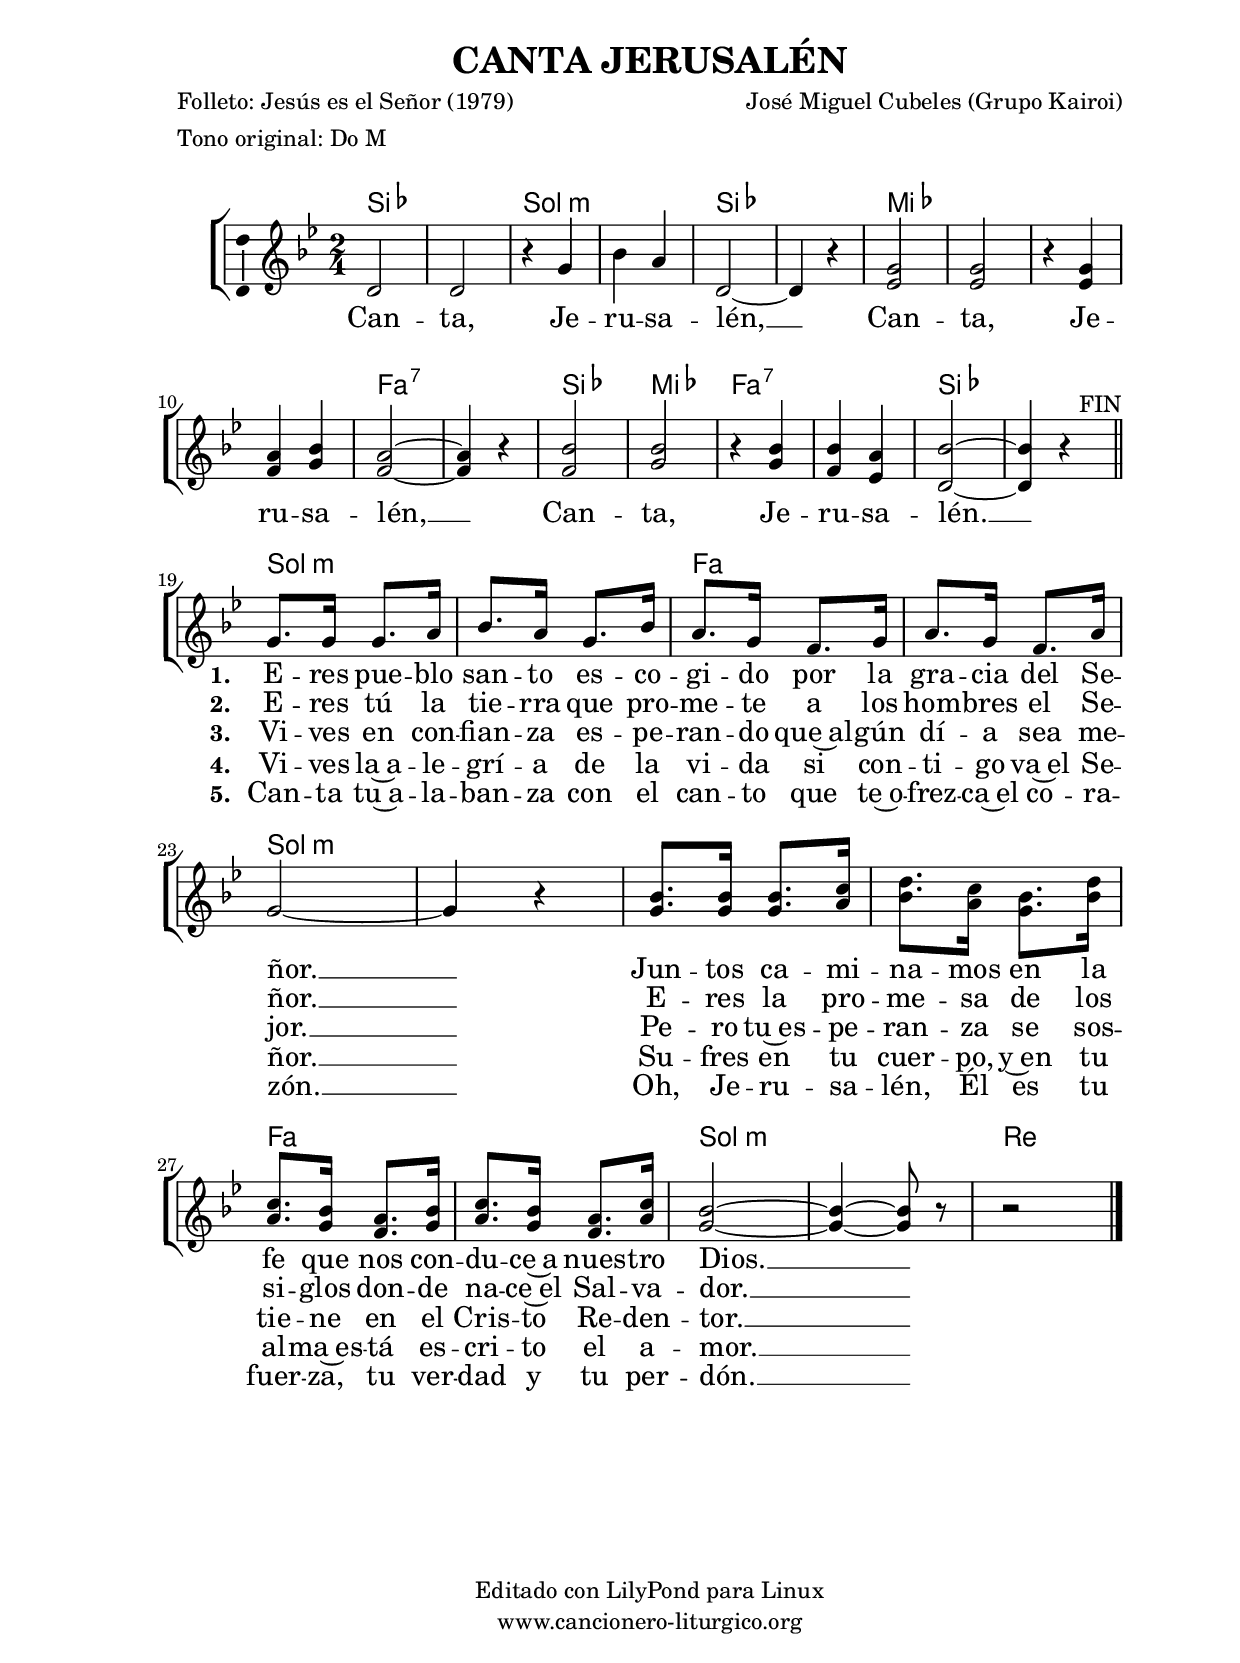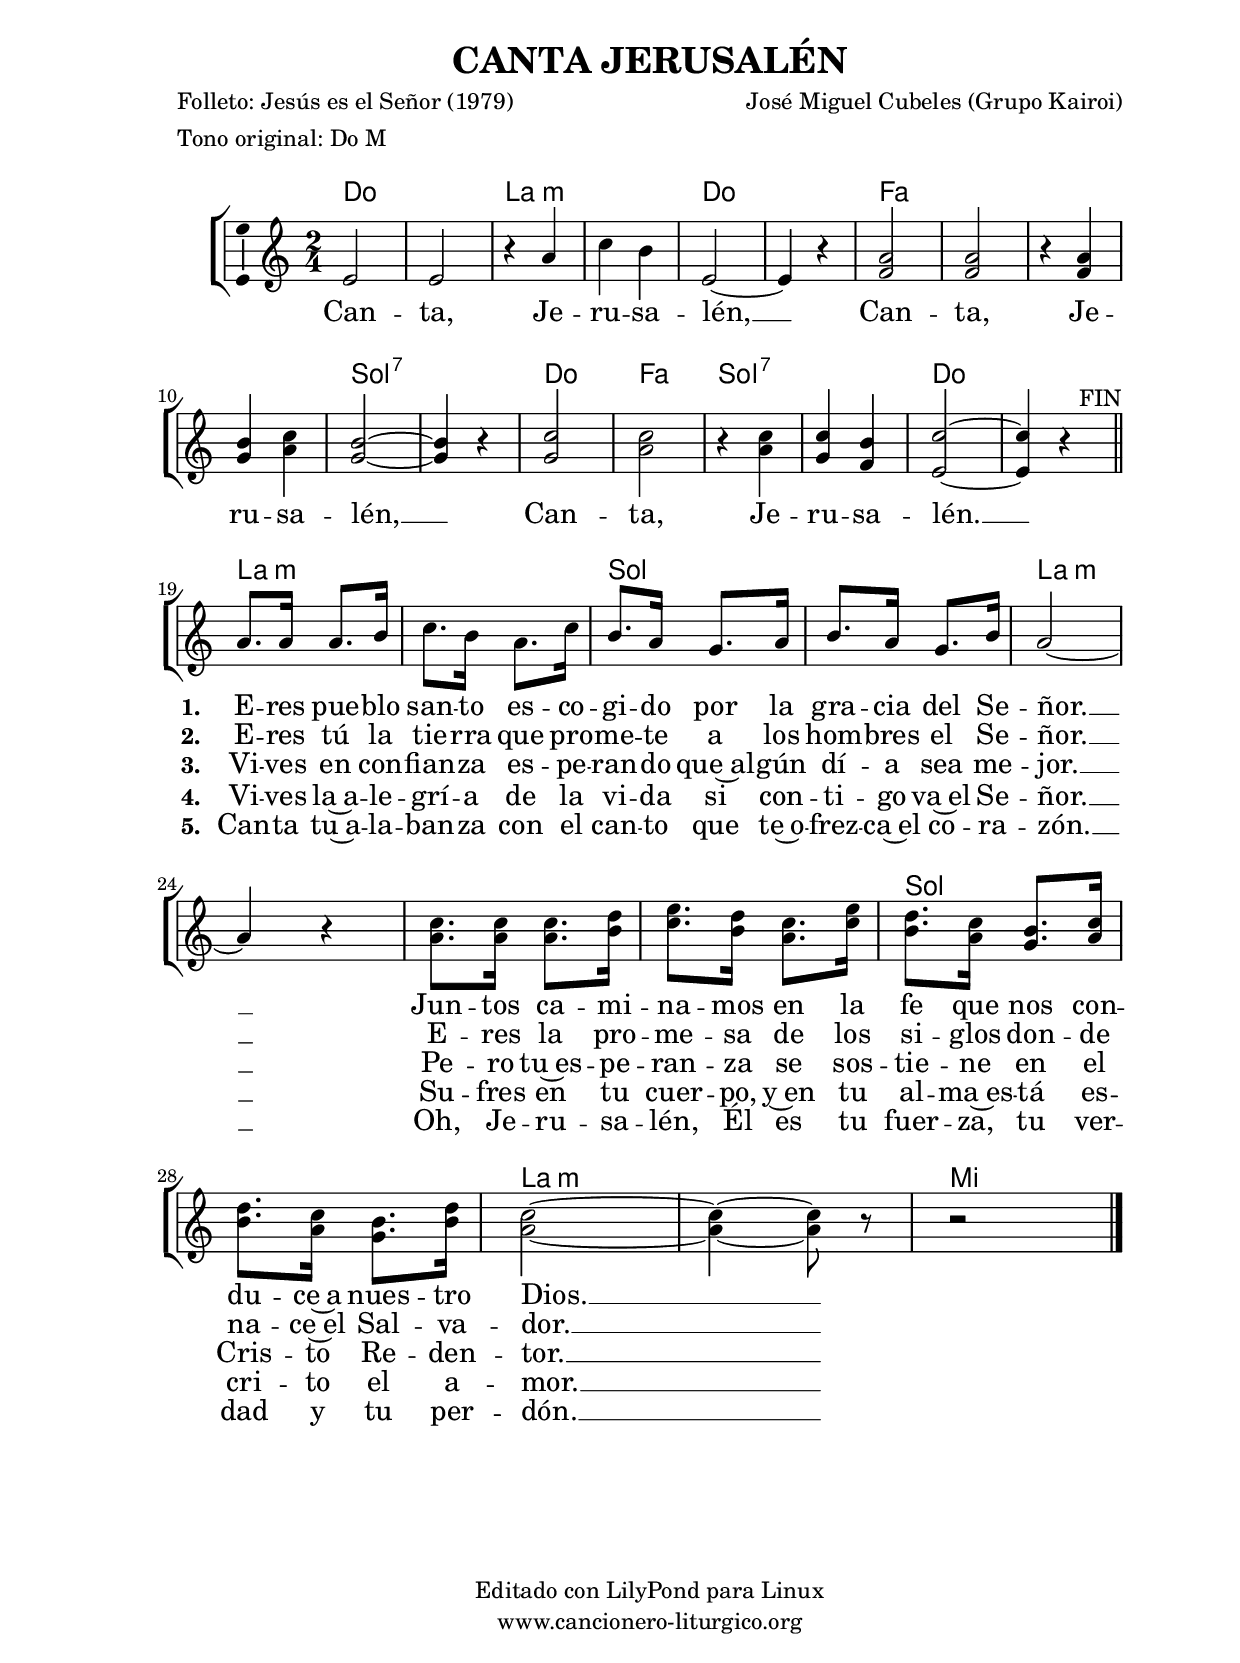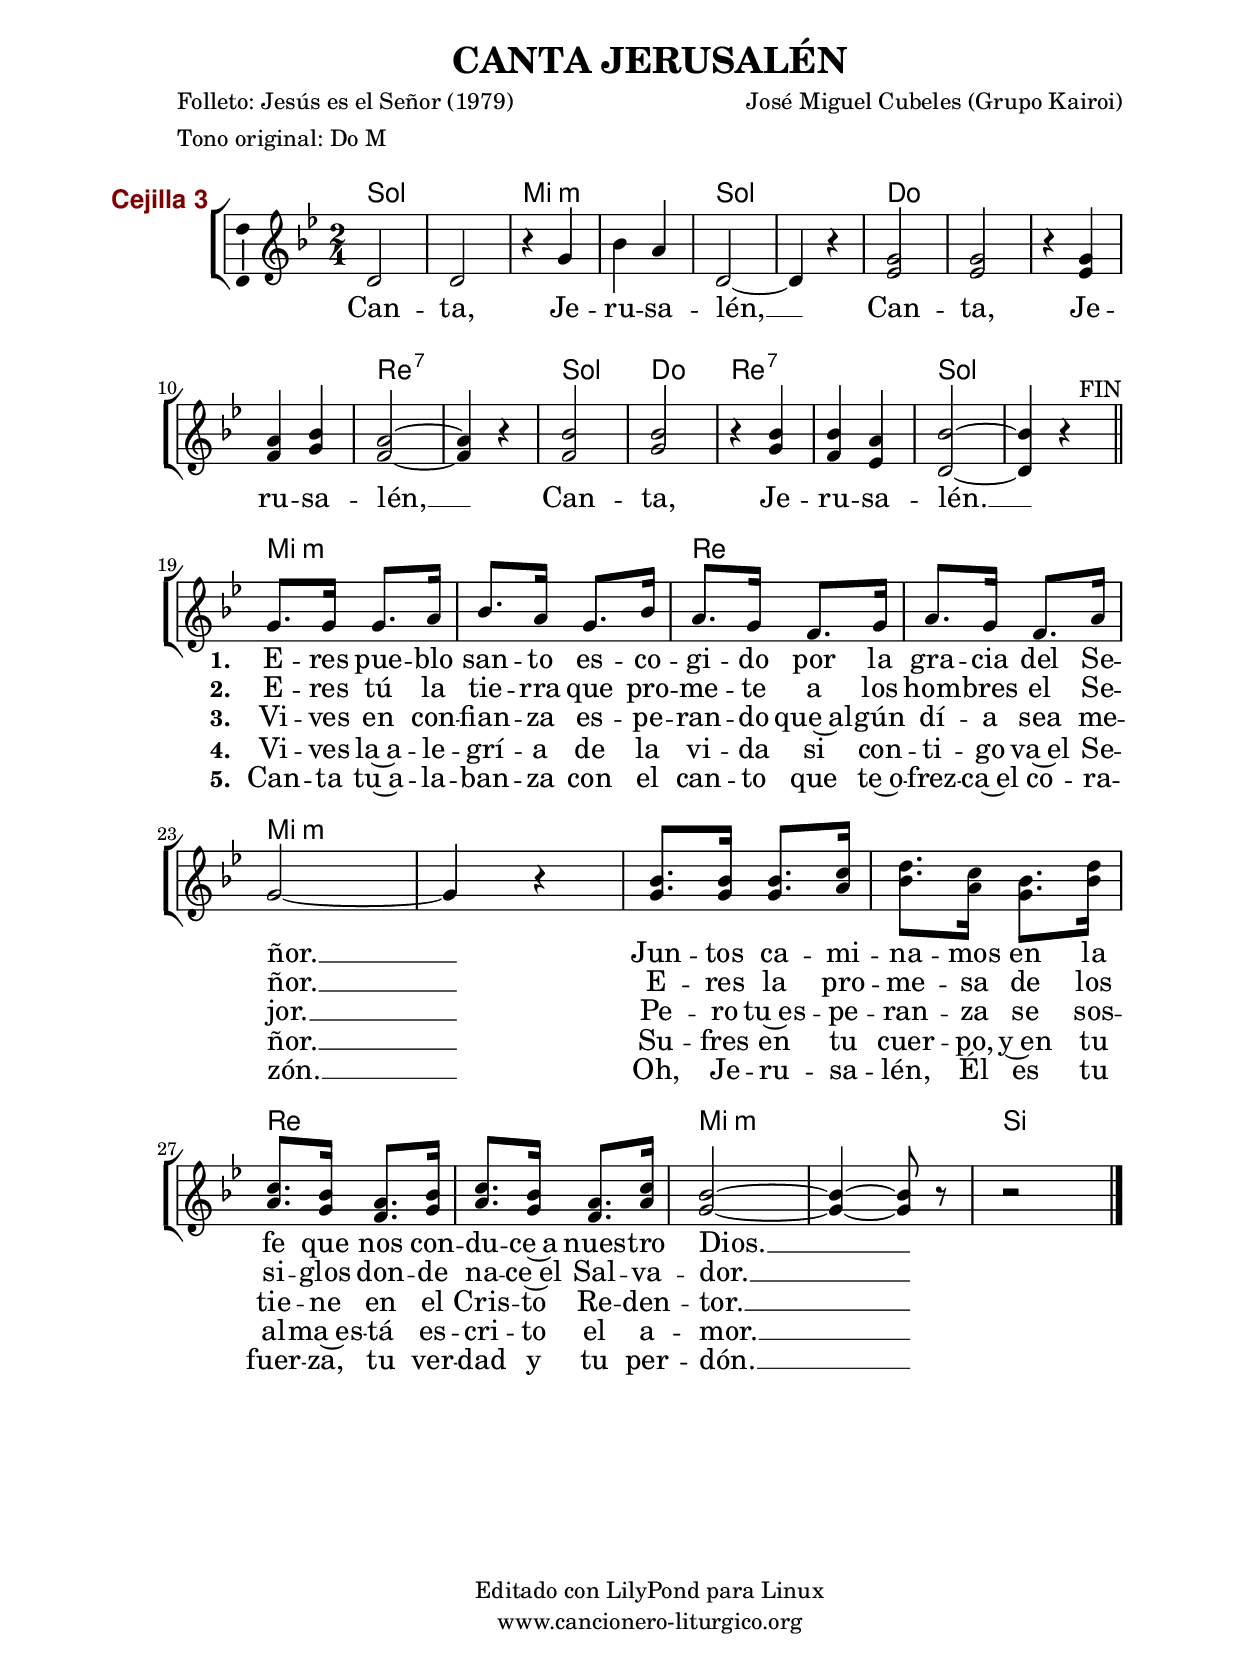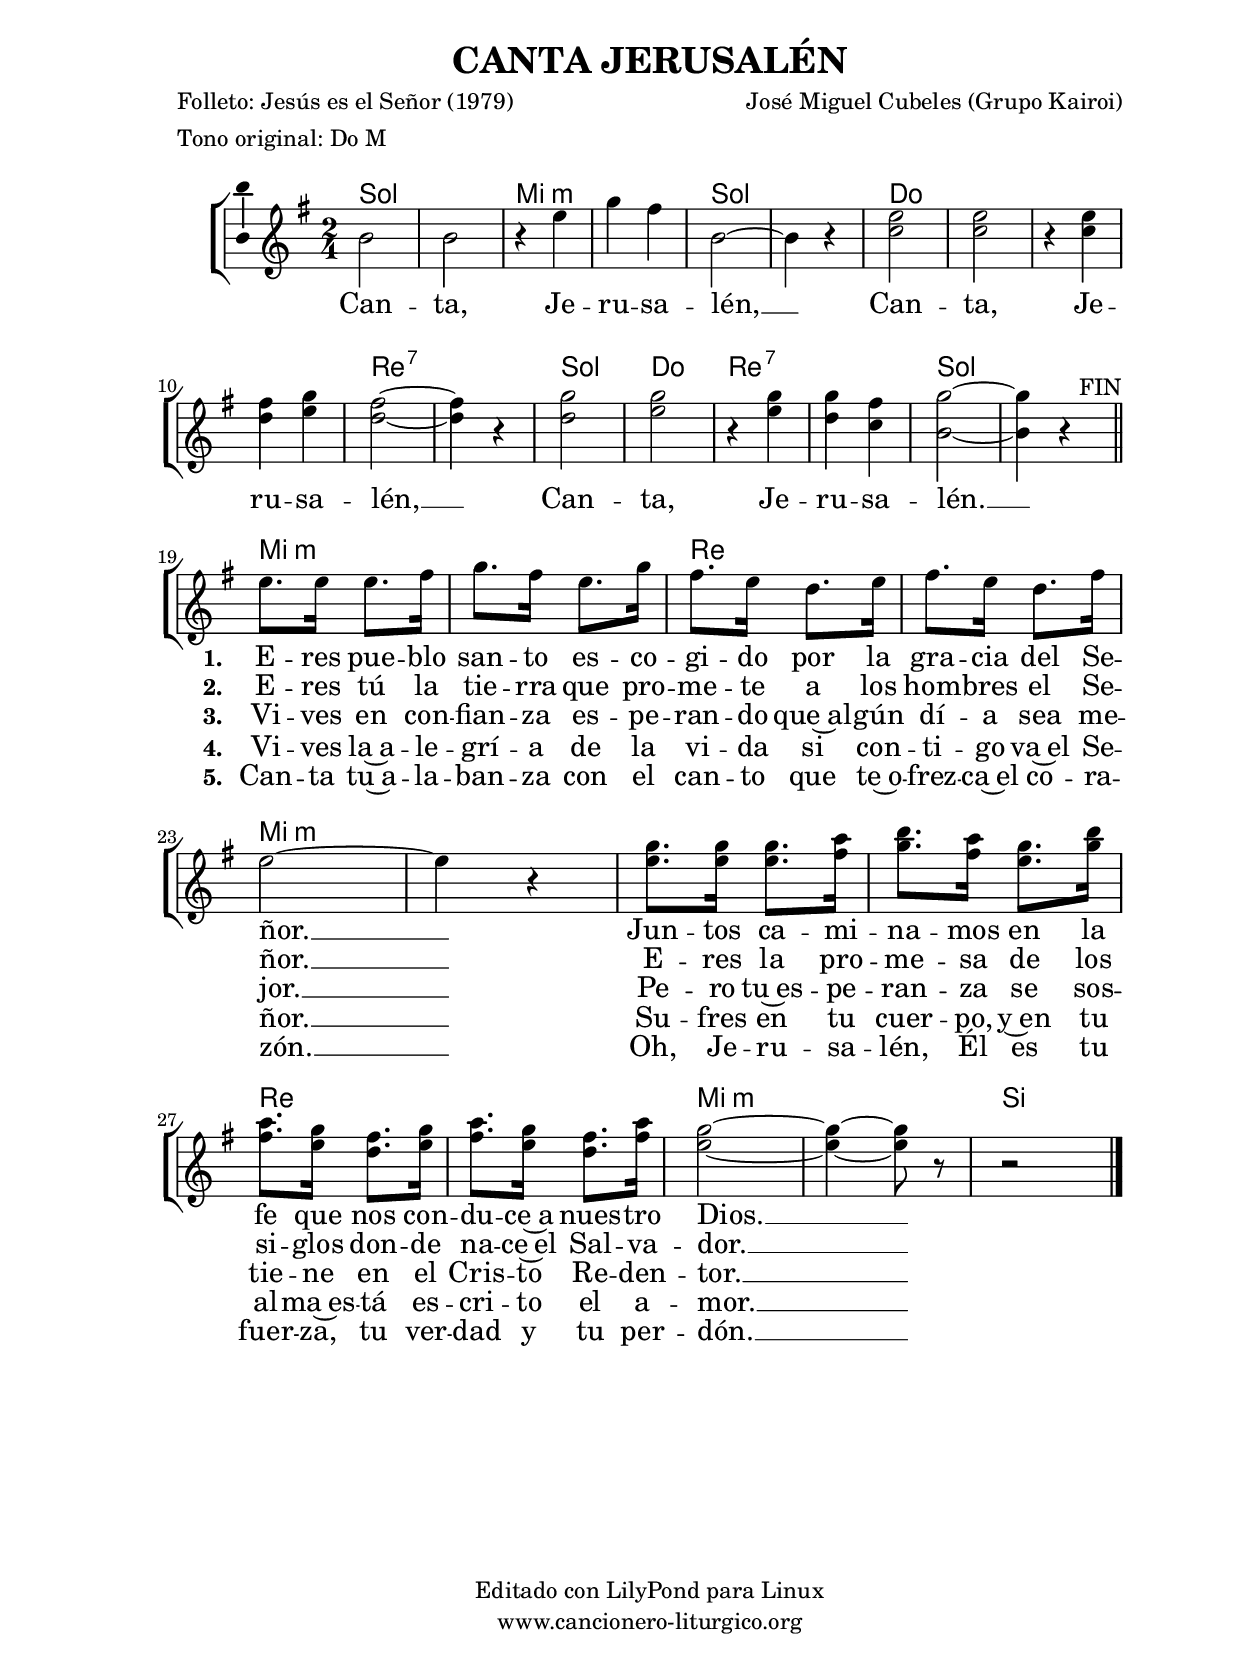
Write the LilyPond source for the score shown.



%versión de lilypond para la que se ha escrito esta partitura:
\version "2.16.0"

	%Tamaño papel
	#(set-default-paper-size "a4")
	%Tamaño partitura
	#(set-global-staff-size 20)
	%No responde al pulsar sobre una nota
	#(ly:set-option 'point-and-click #f)

%parámetros del encabezamiento:
\header {
	title = "CANTA JERUSALÉN"
	subtitle = ""
	composer = "José Miguel Cubeles (Grupo Kairoi)"
	poet = "Folleto: Jesús es el Señor (1979)"
	meter = "Tono original: Do M"
	arranger = ""
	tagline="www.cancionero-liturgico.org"
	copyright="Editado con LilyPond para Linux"
	tiempo = "Adviento"
	usos = "Entrada, Comunión, Salida"
	letra = ""
	}

%parámetros asociados al papel:
\paper  {
	oddHeaderMarkup = \markup {\fill-line { \on-the-fly #not-first-page \fromproperty #'header:title \on-the-fly #not-first-page \fromproperty #'header:composer }}
	evenHeaderMarkup = \markup {\fill-line { \fromproperty #'header:composer \fromproperty #'header:title }}
	#(set-paper-size "a4")
	print-page-number = ##f
	first-page-number = 1
	print-first-page-number = ##f
%	head-separation = 3.0 \cm
	top-margin = 2.0 \cm
	bottom-margin = 0.5\cm
%%%	bottom-margin = -2.0\cm
	left-margin = 3.0 \cm
	line-width = 16.0 \cm 
	indent = 8\mm
	interscoreline = 2.\mm
	between-system-space = 15\mm
%	para que las partituras no llenen la hoja:
	ragged-bottom = ##t
%	idem para la última hoja:
	ragged-last-bottom = ##f
%	para que las partituras llenen el ancho del papel:
	ragged-last = ##f
	after-title-space = 2.5 \cm
%page-count=1
%system-count=5

	%Flexible Vertical Spacing
%	markup-markup-spacing =
%	#'((basic-distance . 15) (minimum-distance . 15) (padding . 3))
	markup-system-spacing =
	#'((basic-distance . 15) (minimum-distance . 15) (padding . 3))
	system-system-spacing =
	#'((basic-distance . 15) (minimum-distance . 15) (padding . 3))
	score-system-spacing =
	#'((basic-distance . 15) (minimum-distance . 15) (padding . 5))
%	top-system-spacing = % header
%	#'((basic-distance . 8) (minimum-distance . 0) (padding . 0))
%	top-markup-spacing =
%	#'((basic-distance . 20) (minimum-distance . 20) (padding . 0))
	last-bottom-spacing = % footer
	#'((basic-distance . 5) (minimum-distance . 5) (padding . 0))
%	score-markup-spacing =
%	#'((basic-distance . 16) (minimum-distance . 13) (padding . 0))

	}


%parámetros que afectan a toda la partitura:
global =  {
	%clave de sol (G):
	\clef G
	\transpose c bes
	%armadura:
	\key c \major
	\tempo 4=120
	\set Score.tempoHideNote = ##t
	}


acordes = {
	\italianChords
	\chordmode {
	\transpose c bes
{

c2 s a:m s c s f s s s g:7 s
c f g:7 s c s

a:m s g s a:m s s s g s a:m s e

	}
	}
}



melodia = 

	\transpose c bes
{

	\time 2/4

\relative c'{
e,2
e2
r4 a4
c4 b
e,2~
e4 r4


<<
{

a2
a2
r4 a4
b c
b2~
b4 r4

c2
c2
r4 c4
c b
c2~
c4

}

{

f,2
f2
r4 f4
g4 a
g2~
g4 r4

g2
a2
r4 a4
g f
e2~
e4

}
>>

r4^"   FIN"

\bar "||"
\break

a8. a16 a8. b16
c8. b16 a8. c16
b8. a16 g8. a16
b8. a16 g8. b16
a2~
a4 r4

%\break

<<
{

c8. c16 c8. d16
e8. d16 c8. e16
d8. c16 b8. c16
d8. c16 b8. d16
c2~
c4~c8 r8

}

{

a8. a16 a8. b16
c8. b16 a8. c16
b8. a16 g8. a16
b8. a16 g8. b16
a2~
a4~a8 r8

}
>>

r2

}

\bar "|."
}




texto = \lyricmode {
Can -- ta, Je -- ru -- sa -- lén, __
Can -- ta, Je -- ru -- sa -- lén, __
Can -- ta, Je -- ru -- sa -- lén. __

\set stanza =#"1. " E -- res pue -- blo san -- to es -- co -- gi -- do
por la gra -- cia del Se -- ñor. __
Jun -- tos ca -- mi -- na -- mos en la fe
que nos con -- du -- ce~a nues -- tro Dios. __
	}

textodos = \lyricmode {
\skip1 \skip1 \skip1 \skip1 \skip1 \skip1
\skip1 \skip1 \skip1 \skip1 \skip1 \skip1
\skip1 \skip1 \skip1 \skip1 \skip1 \skip1

\set stanza =#"2. " E -- res tú la tie -- rra que pro -- me -- te
a los hom -- bres el Se -- ñor. __
E -- res la pro -- me -- sa de los si -- glos
don -- de na -- ce~el Sal -- va -- dor. __
	}

textotres = \lyricmode {
\skip1 \skip1 \skip1 \skip1 \skip1 \skip1
\skip1 \skip1 \skip1 \skip1 \skip1 \skip1
\skip1 \skip1 \skip1 \skip1 \skip1 \skip1

\set stanza =#"3. " Vi -- ves en con -- fian -- za es -- pe -- ran -- do
que~al -- gún dí -- a sea me -- jor. __
Pe -- ro tu~es -- pe -- ran -- za se sos -- tie -- ne
en el Cris -- to Re -- den -- tor. __
	}

textocuatro = \lyricmode {
\skip1 \skip1 \skip1 \skip1 \skip1 \skip1
\skip1 \skip1 \skip1 \skip1 \skip1 \skip1
\skip1 \skip1 \skip1 \skip1 \skip1 \skip1

\set stanza =#"4. " Vi -- ves la~a -- le -- grí -- a de la vi -- da
si con -- ti -- go va~el Se -- ñor. __
Su -- fres en tu cuer -- po,
y~en tu al -- ma~es -- tá es -- cri -- to el a -- mor. __
	}

textocinco = \lyricmode {
\skip1 \skip1 \skip1 \skip1 \skip1 \skip1
\skip1 \skip1 \skip1 \skip1 \skip1 \skip1
\skip1 \skip1 \skip1 \skip1 \skip1 \skip1

\set stanza =#"5. " Can -- ta tu~a -- la -- ban -- za con el can -- to
que te~o -- frez -- ca~el co -- ra -- zón. __
Oh, Je -- ru -- sa -- lén, Él es tu fuer -- za,
tu ver -- dad y tu per -- dón. __
	}


acordesStaff = \context ChordNames = acordesStaff <<
	\set chordChanges = ##t
	\acordes
	>>


%%%%%%%%%%%%%%%%%%%%%%%%%%%%%%%%%%% CEJILLA %%%%%%%%%%%%%%%%%%%%%%%%%%%%%%%%%%%
acordescejilla = {
%%%	\override ChordNames.ChordName #'font-size = #-1
%%%	\override ChordNames.ChordName #'font-series = #'bold
	\transpose bes g {
		\acordes
		}
	}

acordescejillaStaff = \context ChordNames = acordescejillaStaff <<
	\set Staff.instrumentName = \markup \with-color #darkred \larger \bold \sans "Cejilla 3"
	\set chordChanges = ##t
	\acordescejilla
	>>
%%%%%%%%%%%%%%%%%%%%%%%%%%%%%%%%%%% CEJILLA %%%%%%%%%%%%%%%%%%%%%%%%%%%%%%%%%%%


vozStaff = \context Voice = vozStaff
\with {\consists "Ambitus_engraver"}
<<
%	\set Staff.instrumentName = ""
%	\set Staff.shortInstrumentName = ""
%	\set Staff.midiInstrument = #"clarinet"
%	\set Staff.midiInstrument = #"cello"
	\set Staff.midiInstrument = #"flute"
%	\set Staff.midiInstrument = #"electric guitar (jazz)"
%	\set Staff.midiInstrument = #"english horn"
%	\set Staff.midiInstrument = #"violin"
%	\set Staff.midiInstrument = #"glockenspiel"
	\set Staff.midiMinimumVolume = #0.7
	\set Staff.midiMaximumVolume = #0.9
	\global
	\melodia
	>>



textoStaff = \context Lyrics = textoStaff <<
	\lyricsto vozStaff \texto
	>>

textodosStaff = \context Lyrics = textodosStaff <<
	\lyricsto vozStaff \textodos
	>>

textotresStaff = \context Lyrics = textotresStaff <<
	\lyricsto vozStaff \textotres
	>>

textocuatroStaff = \context Lyrics = textocuatroStaff <<
	\lyricsto vozStaff \textocuatro
	>>

textocincoStaff = \context Lyrics = textocincoStaff <<
	\lyricsto vozStaff \textocinco
	>>


\book {
	\score {
		\context ChoirStaff {
			\override StaffGroup.SystemStartBracket #'collapse-height = #1
			\override Score.SystemStartBar #'collapse-height = #1
			<<
			\acordesStaff
			\vozStaff
			\textoStaff
			\textodosStaff
			\textotresStaff
			\textocuatroStaff
			\textocincoStaff
			>>
			}
		\layout {
	    		\context {
				\Lyrics
				\override LyricText #'font-size = #2
				}
	   		 \context {
				\Score
				\override StaffSymbol #'staff-space = #(magstep +3)
				}
			}
		}
	\score {
		\unfoldRepeats
		\context ChoirStaff {
			<<
			\acordesStaff
			\vozStaff
			>>
			}
		\midi {
	  		\context {
	  			\Score
				tempoWholesPerMinute = #(ly:make-moment 70 4)
				}
			}
		}
	}


%Partitura para guitarra
#(define output-suffix "G")
\book {
	\score {
		\context ChoirStaff {
			\override StaffGroup.SystemStartBracket #'collapse-height = #1
			\override Score.SystemStartBar #'collapse-height = #1
			<<
			\acordescejillaStaff
			\vozStaff
			\textoStaff
			\textodosStaff
			\textotresStaff
			\textocuatroStaff
			\textocincoStaff
			>>
			}
		\layout {
%%%%%%%%%%%%%%%%%%%%%%%%%%%%%%%%%%% CEJILLA %%%%%%%%%%%%%%%%%%%%%%%%%%%%%%%%%%%
			\context {
				\ChordNames \consists Instrument_name_engraver
				}
%%%%%%%%%%%%%%%%%%%%%%%%%%%%%%%%%%% CEJILLA %%%%%%%%%%%%%%%%%%%%%%%%%%%%%%%%%%%
	    		\context {
				\Lyrics
				\override LyricText #'font-size = #2
				}
	   		 \context {
				\Score
				\override StaffSymbol #'staff-space = #(magstep +3)
				}
			}
		}
	}


#(define output-suffix "C")
\book {
	\score {
		\context ChoirStaff {
			\override StaffGroup.SystemStartBracket #'collapse-height = #1
			\override Score.SystemStartBar #'collapse-height = #1
\transpose c d
			<<
			\acordesStaff
			\vozStaff
			\textoStaff
			\textodosStaff
			\textotresStaff
			\textocuatroStaff
			\textocincoStaff
			>>
			}
		\layout {
	    		\context {
				\Lyrics
				\override LyricText #'font-size = #2
				}
	   		 \context {
				\Score
				\override StaffSymbol #'staff-space = #(magstep +3)
				}
			}
		}
	}


#(define output-suffix "S")
\book {
	\score {
		\context ChoirStaff {
			\override StaffGroup.SystemStartBracket #'collapse-height = #1
			\override Score.SystemStartBar #'collapse-height = #1
\transpose c a
			<<
			\acordesStaff
			\vozStaff
			\textoStaff
			\textodosStaff
			\textotresStaff
			\textocuatroStaff
			\textocincoStaff
			>>
			}
		\layout {
	    		\context {
				\Lyrics
				\override LyricText #'font-size = #2
				}
	   		 \context {
				\Score
				\override StaffSymbol #'staff-space = #(magstep +3)
				}
			}
		}
	}


